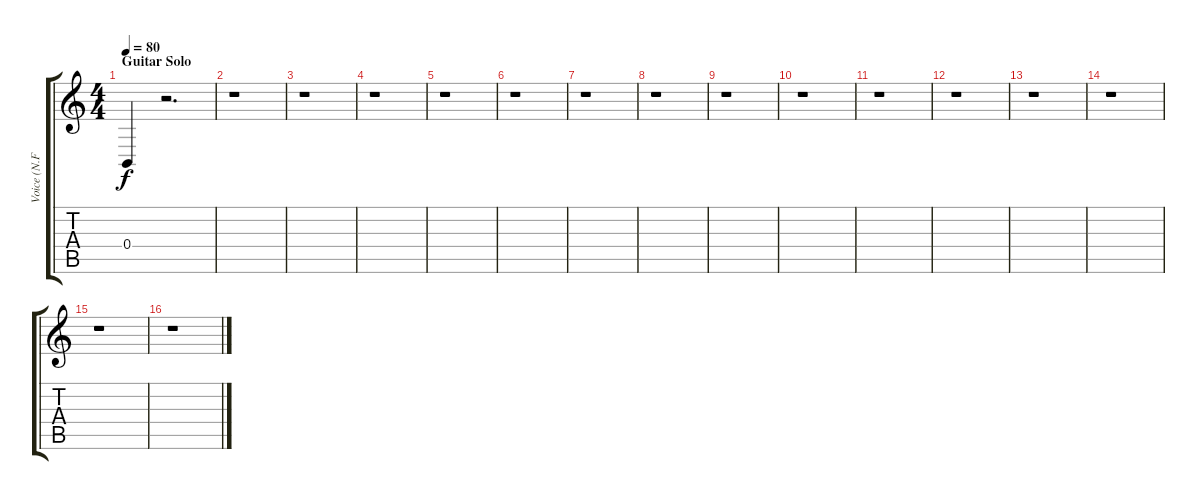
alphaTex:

\track ("Voice (ame)" "Voice (N.F") {instrument oboe}
\staff {score tabs}
\tuning (Db4 Ab3 E3 B2 Gb2 B1) {hide}
\ts (4 4)
\section ("" "Guitar Solo")
\tempo 80
\clef g2
\ks c
0.4{t}.4{dy f} r.2{d} |
r.1 |
r.1 |
r.1 |
r.1 |
r.1 |
r.1 |
r.1 |
r.1 |
r.1 |
r.1 |
r.1 |
r.1 |
r.1 |
r.1 |
r.1
